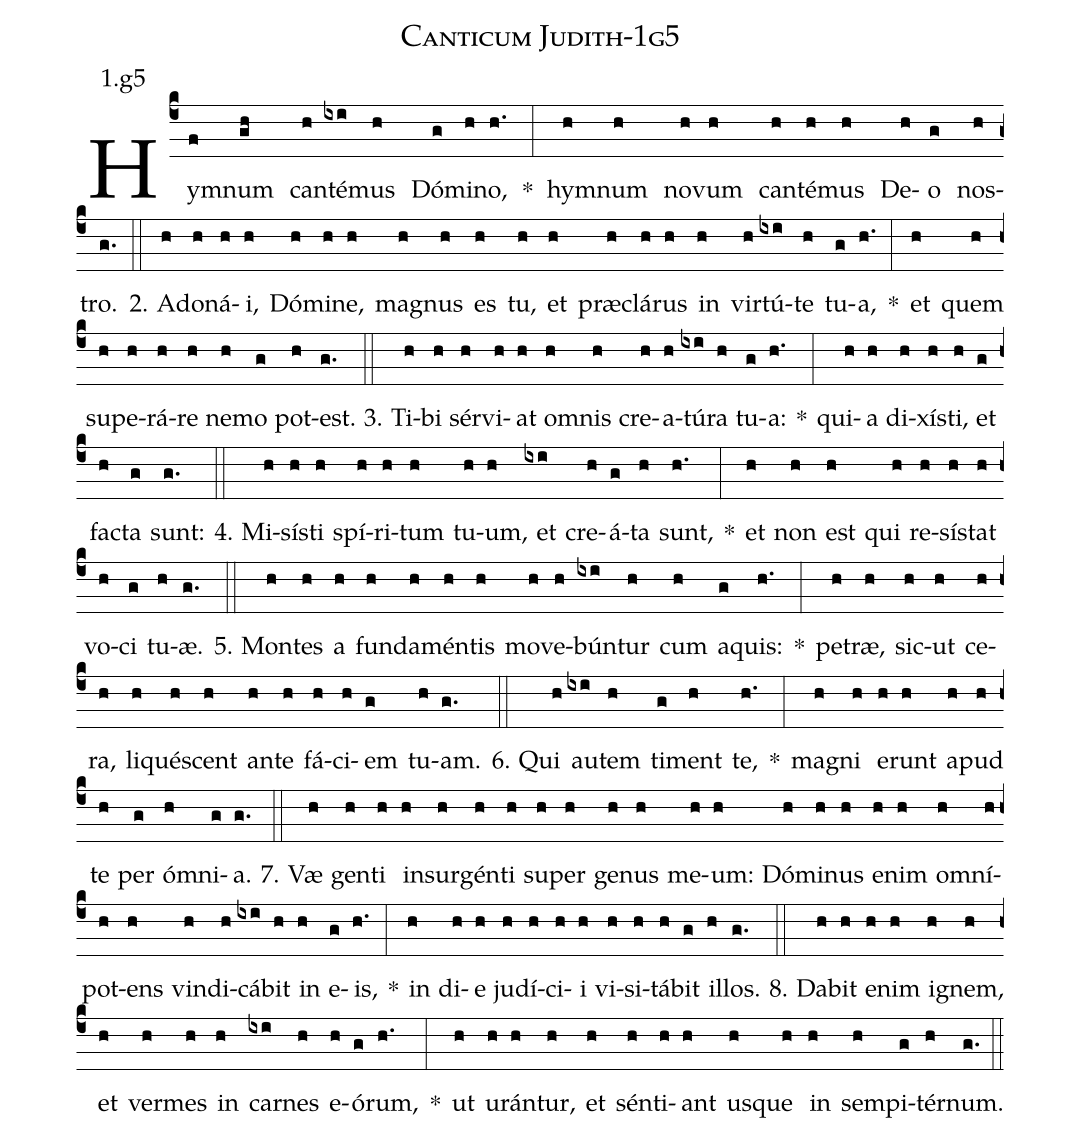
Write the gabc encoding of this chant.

name: Canticum Judith-1g5;
annotation: 1.g5;
%%
(c4)Hym(f)num(gh) can(h)té(ixi)mus(h) Dó(g)mi(h)no,(h.) *(:) hym(h)num(h) no(h)vum(h) can(h)té(h)mus(h) De(h)o(g) nos(h)tro.(g.) (::)
2. A(h)do(h)ná(h)i,(h) Dó(h)mi(h)ne,(h) ma(h)gnus(h) es(h) tu,(h) et(h) præ(h)clá(h)rus(h) in(h) vir(h)tú(ixi)te(h) tu(g)a,(h.) *(:) et(h) quem(h) su(h)pe(h)rá(h)re(h) ne(h)mo(g) pot(h)est.(g.) (::)
3. Ti(h)bi(h) sér(h)vi(h)at(h) om(h)nis(h) cre(h)a(h)tú(ixi)ra(h) tu(g)a:(h.) *(:) qui(h)a(h) di(h)xís(h)ti,(h) et(g) fac(h)ta(g) sunt:(g.) (::)
4. Mi(h)sís(h)ti(h) spí(h)ri(h)tum(h) tu(h)um,(h) et(ixi) cre(h)á(g)ta(h) sunt,(h.) *(:) et(h) non(h) est(h) qui(h) re(h)sís(h)tat(h) vo(h)ci(g) tu(h)æ.(g.) (::)
5. Mon(h)tes(h) a(h) fun(h)da(h)mén(h)tis(h) mo(h)ve(h)bún(ixi)tur(h) cum(h) a(g)quis:(h.) *(:) pe(h)træ,(h) sic(h)ut(h) ce(h)ra,(h) li(h)qué(h)scent(h) an(h)te(h) fá(h)ci(h)em(g) tu(h)am.(g.) (::)
6. Qui(h) au(ixi)tem(h) ti(g)ment(h) te,(h.) *(:) ma(h)gni(h) e(h)runt(h) a(h)pud(h) te(h) per(g) óm(h)ni(g)a.(g.) (::)
7. Væ(h) gen(h)ti(h) in(h)sur(h)gén(h)ti(h) su(h)per(h) ge(h)nus(h) me(h)um:(h) Dó(h)mi(h)nus(h) e(h)nim(h) om(h)ní(h)pot(h)ens(h) vin(h)di(h)cá(ixi)bit(h) in(h) e(g)is,(h.) *(:) in(h) di(h)e(h) ju(h)dí(h)ci(h)i(h) vi(h)si(h)tá(h)bit(g) il(h)los.(g.) (::)
8. Da(h)bit(h) e(h)nim(h) i(h)gnem,(h) et(h) ver(h)mes(h) in(h) car(ixi)nes(h) e(h)ó(g)rum,(h.) *(:) ut(h) u(h)rán(h)tur,(h) et(h) sén(h)ti(h)ant(h) us(h)que(h) in(h) sem(h)pi(g)tér(h)num.(g.) (::)
